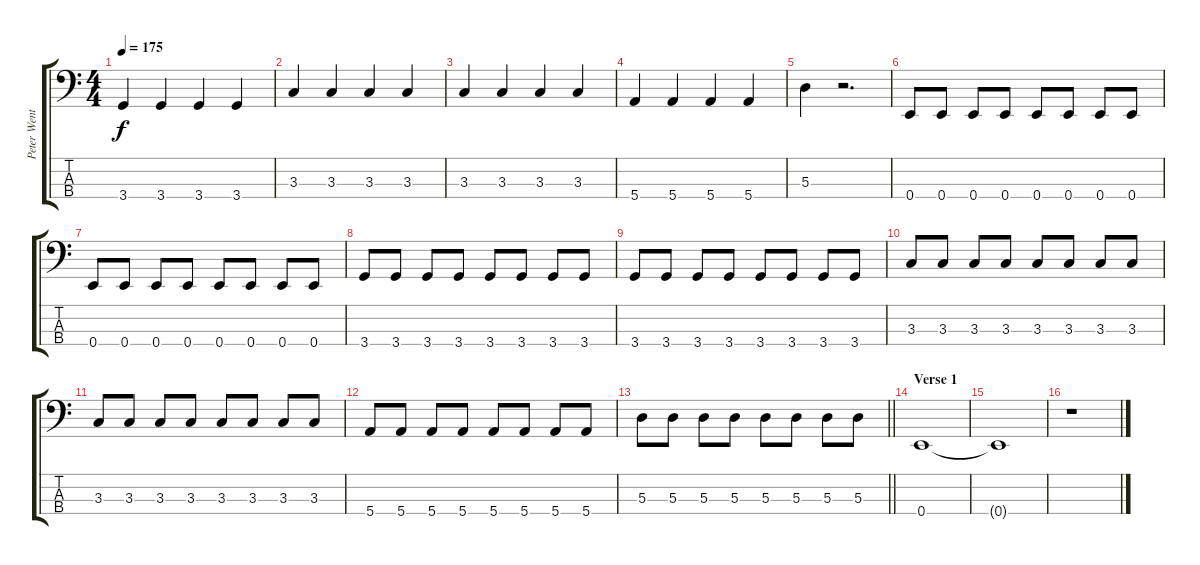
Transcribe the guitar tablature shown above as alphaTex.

\track ("Peter Wentz (Bass)" "Peter Went") {instrument electricbassfinger}
\staff {score tabs}
\tuning (G2 D2 A1 E1) {hide}
\ts (4 4)
\tempo 175
\clef f4
\ks c
3.4.4{dy f} 3.4.4 3.4.4 3.4.4 |
3.3.4 3.3.4 3.3.4 3.3.4 |
3.3.4 3.3.4 3.3.4 3.3.4 |
5.4.4 5.4.4 5.4.4 5.4.4 |
5.3.4 r.2{d} |
0.4.8 0.4.8 0.4.8 0.4.8 0.4.8 0.4.8 0.4.8 0.4.8 |
0.4.8 0.4.8 0.4.8 0.4.8 0.4.8 0.4.8 0.4.8 0.4.8 |
3.4.8 3.4.8 3.4.8 3.4.8 3.4.8 3.4.8 3.4.8 3.4.8 |
3.4.8 3.4.8 3.4.8 3.4.8 3.4.8 3.4.8 3.4.8 3.4.8 |
3.3.8 3.3.8 3.3.8 3.3.8 3.3.8 3.3.8 3.3.8 3.3.8 |
3.3.8 3.3.8 3.3.8 3.3.8 3.3.8 3.3.8 3.3.8 3.3.8 |
5.4.8 5.4.8 5.4.8 5.4.8 5.4.8 5.4.8 5.4.8 5.4.8 |
\barLineRight lightlight
5.3.8 5.3.8 5.3.8 5.3.8 5.3.8 5.3.8 5.3.8 5.3.8 |
\section ("" "Verse 1")
0.4.1 |
0.4{t}.1 |
r.1
